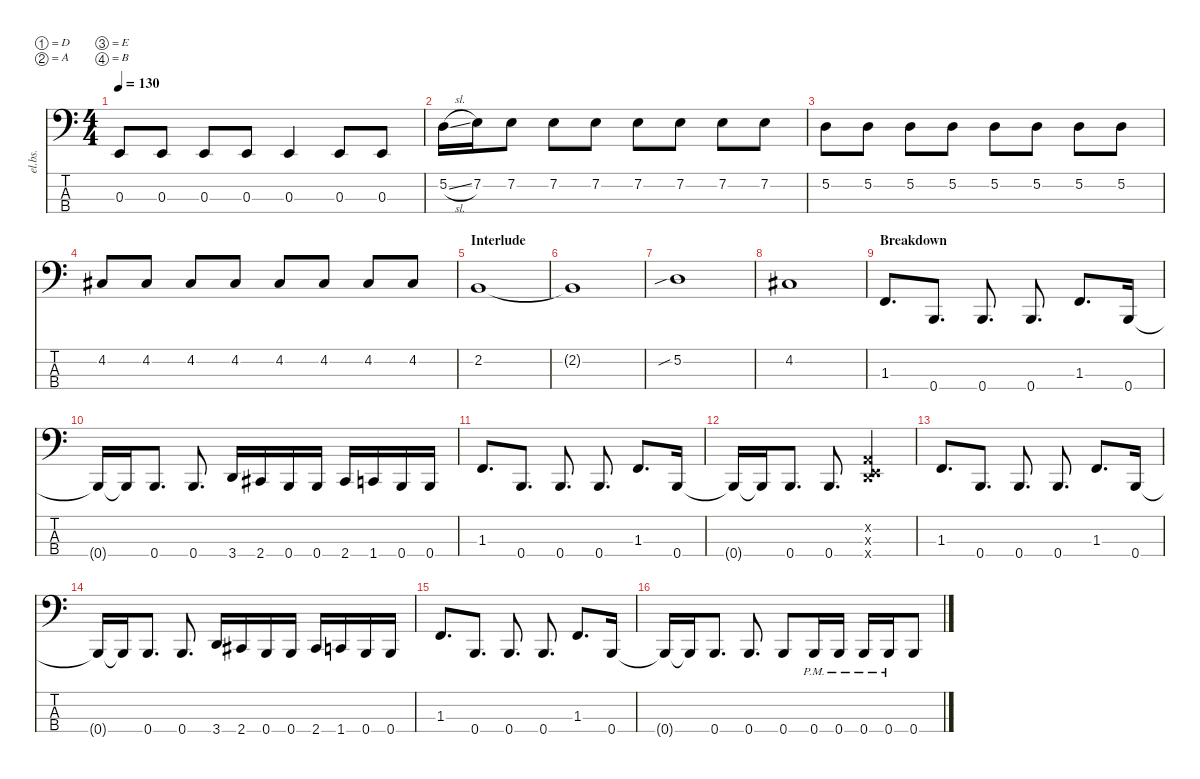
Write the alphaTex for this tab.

\defaultSystemsLayout 4
\hideDynamics
\bracketExtendMode nobrackets
\track ("Electric Bass - Michal" "el.bs.") {instrument electricbassfinger}
\staff {score tabs}
\tuning (D2 A1 E1 B0)
\ts (4 4)
\tempo 130
\clef f4
\ks c
0.3.8{dy mf} 0.3.8 0.3.8 0.3.8 0.3.4 0.3.8 0.3.8 |
5.2{sl}.16 7.2.16 7.2.8 7.2.8 7.2.8 7.2.8 7.2.8 7.2.8 7.2.8 |
5.2.8 5.2.8 5.2.8 5.2.8 5.2.8 5.2.8 5.2.8 5.2.8 |
4.2{acc #}.8 4.2{acc #}.8 4.2{acc #}.8 4.2{acc #}.8 4.2{acc #}.8 4.2{acc #}.8 4.2{acc #}.8 4.2{acc #}.8 |
\section ("" "Interlude")
2.2.1 |
2.2{t}.1 |
5.2{sib}.1 |
4.2{acc #}.1 |
\section ("" "Breakdown")
1.3.8{d} 0.4.8{d} 0.4.8{d} 0.4.8{d} 1.3.8{d} 0.4.16 |
0.4{t}.16 0.4{t}.16 0.4.8{d} 0.4.8{d} 3.4.16 2.4{acc #}.16 0.4.16 0.4.16 2.4{acc #}.16 1.4.16 0.4.16 0.4.16 |
1.3.8{d} 0.4.8{d} 0.4.8{d} 0.4.8{d} 1.3.8{d} 0.4.16 |
0.4{t}.16 0.4{t}.16 0.4.8{d} 0.4.8{d} (3.4{x} 0.3{x} 0.2{x}).2 |
1.3.8{d} 0.4.8{d} 0.4.8{d} 0.4.8{d} 1.3.8{d} 0.4.16 |
0.4{t}.16 0.4{t}.16 0.4.8{d} 0.4.8{d} 3.4.16 2.4{acc #}.16 0.4.16 0.4.16 2.4{acc #}.16 1.4.16 0.4.16 0.4.16 |
1.3.8{d} 0.4.8{d} 0.4.8{d} 0.4.8{d} 1.3.8{d} 0.4.16 |
0.4{t}.16 0.4{t}.16 0.4.8{d} 0.4.8{d} 0.4.8 0.4{pm}.16 0.4{pm}.16 0.4{pm}.16 0.4{pm}.16 0.4.8
